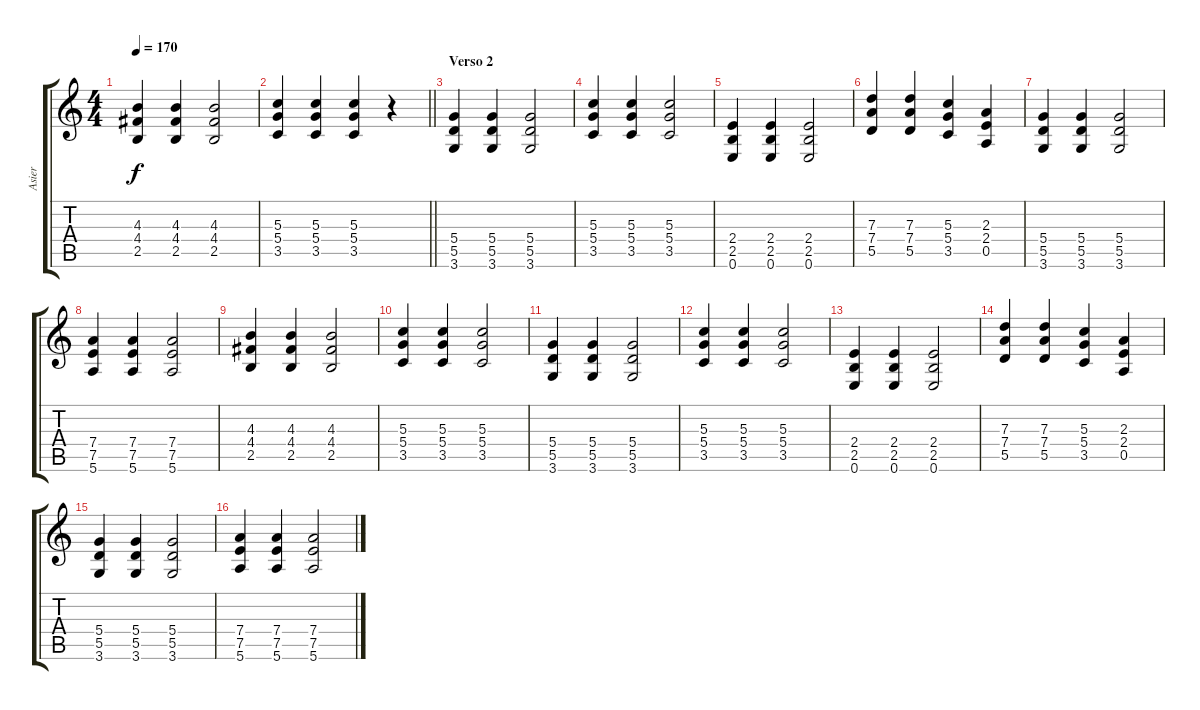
\track ("Asier" "Asier") {instrument overdrivenguitar}
\staff {score tabs}
\tuning (E4 B3 G3 D3 A2 E2) {hide}
\ts (4 4)
\tempo 170
\clef g2
\ks c
(4.3 4.4 2.5).4{dy f} (4.3 4.4 2.5).4 (4.3 4.4 2.5).2 |
\barLineRight lightlight
(5.3 5.4 3.5).4 (5.3 5.4 3.5).4 (5.3 5.4 3.5).4 r.4 |
\section ("" "Verso 2")
(5.4 5.5 3.6).4 (5.4 5.5 3.6).4 (5.4 5.5 3.6).2 |
(5.3 5.4 3.5).4 (5.3 5.4 3.5).4 (5.3 5.4 3.5).2 |
(2.4 2.5 0.6).4 (2.4 2.5 0.6).4 (2.4 2.5 0.6).2 |
(7.3 7.4 5.5).4 (7.3 7.4 5.5).4 (5.3 5.4 3.5).4 (2.3 2.4 0.5).4 |
(5.4 5.5 3.6).4 (5.4 5.5 3.6).4 (5.4 5.5 3.6).2 |
(7.4 7.5 5.6).4 (7.4 7.5 5.6).4 (7.4 7.5 5.6).2 |
(4.3 4.4 2.5).4 (4.3 4.4 2.5).4 (4.3 4.4 2.5).2 |
(5.3 5.4 3.5).4 (5.3 5.4 3.5).4 (5.3 5.4 3.5).2 |
(5.4 5.5 3.6).4 (5.4 5.5 3.6).4 (5.4 5.5 3.6).2 |
(5.3 5.4 3.5).4 (5.3 5.4 3.5).4 (5.3 5.4 3.5).2 |
(2.4 2.5 0.6).4 (2.4 2.5 0.6).4 (2.4 2.5 0.6).2 |
(7.3 7.4 5.5).4 (7.3 7.4 5.5).4 (5.3 5.4 3.5).4 (2.3 2.4 0.5).4 |
(5.4 5.5 3.6).4 (5.4 5.5 3.6).4 (5.4 5.5 3.6).2 |
(7.4 7.5 5.6).4 (7.4 7.5 5.6).4 (7.4 7.5 5.6).2
